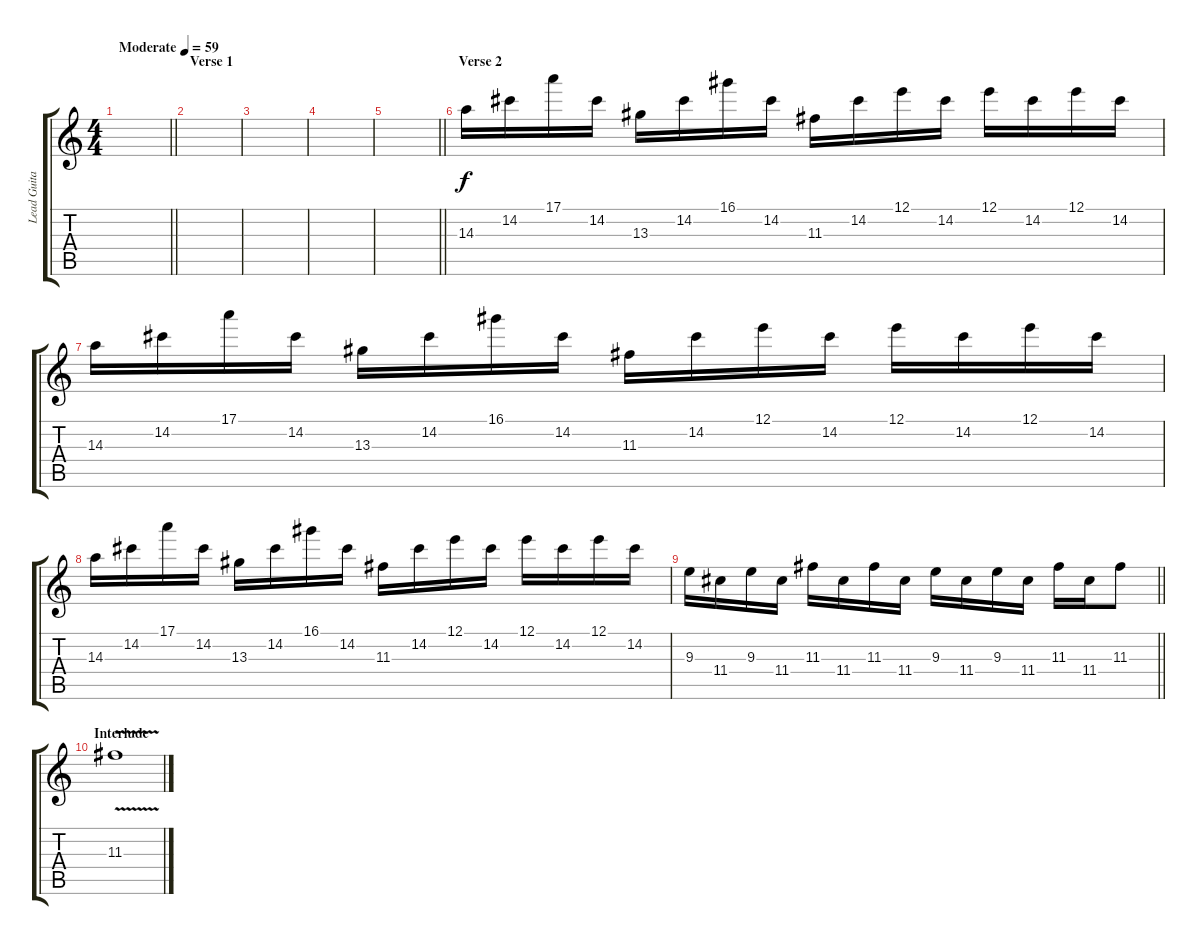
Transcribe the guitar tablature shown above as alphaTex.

\track ("Lead Guitar I" "Lead Guita") {instrument electricguitarclean}
\staff {score tabs}
\tuning (E4 B3 G3 D3 A2 E2) {hide}
\ts (4 4)
\tempo (59 "Moderate")
\clef g2
\barLineRight lightlight
\ks c
|
\section ("" "Verse 1")
|
|
|
\barLineRight lightlight
|
\section ("" "Verse 2")
14.3.16 14.2.16 17.1.16 14.2.16 13.3.16 14.2.16 16.1.16 14.2.16 11.3.16 14.2.16 12.1.16 14.2.16 12.1.16 14.2.16 12.1.16 14.2.16 |
14.3.16 14.2.16 17.1.16 14.2.16 13.3.16 14.2.16 16.1.16 14.2.16 11.3.16 14.2.16 12.1.16 14.2.16 12.1.16 14.2.16 12.1.16 14.2.16 |
14.3.16 14.2.16 17.1.16 14.2.16 13.3.16 14.2.16 16.1.16 14.2.16 11.3.16 14.2.16 12.1.16 14.2.16 12.1.16 14.2.16 12.1.16 14.2.16 |
\barLineRight lightlight
9.3.16 11.4.16 9.3.16 11.4.16 11.3.16 11.4.16 11.3.16 11.4.16 9.3.16 11.4.16 9.3.16 11.4.16 11.3.16 11.4.16 11.3.8 |
\section ("" "Interlude")
11.3{v}.1
